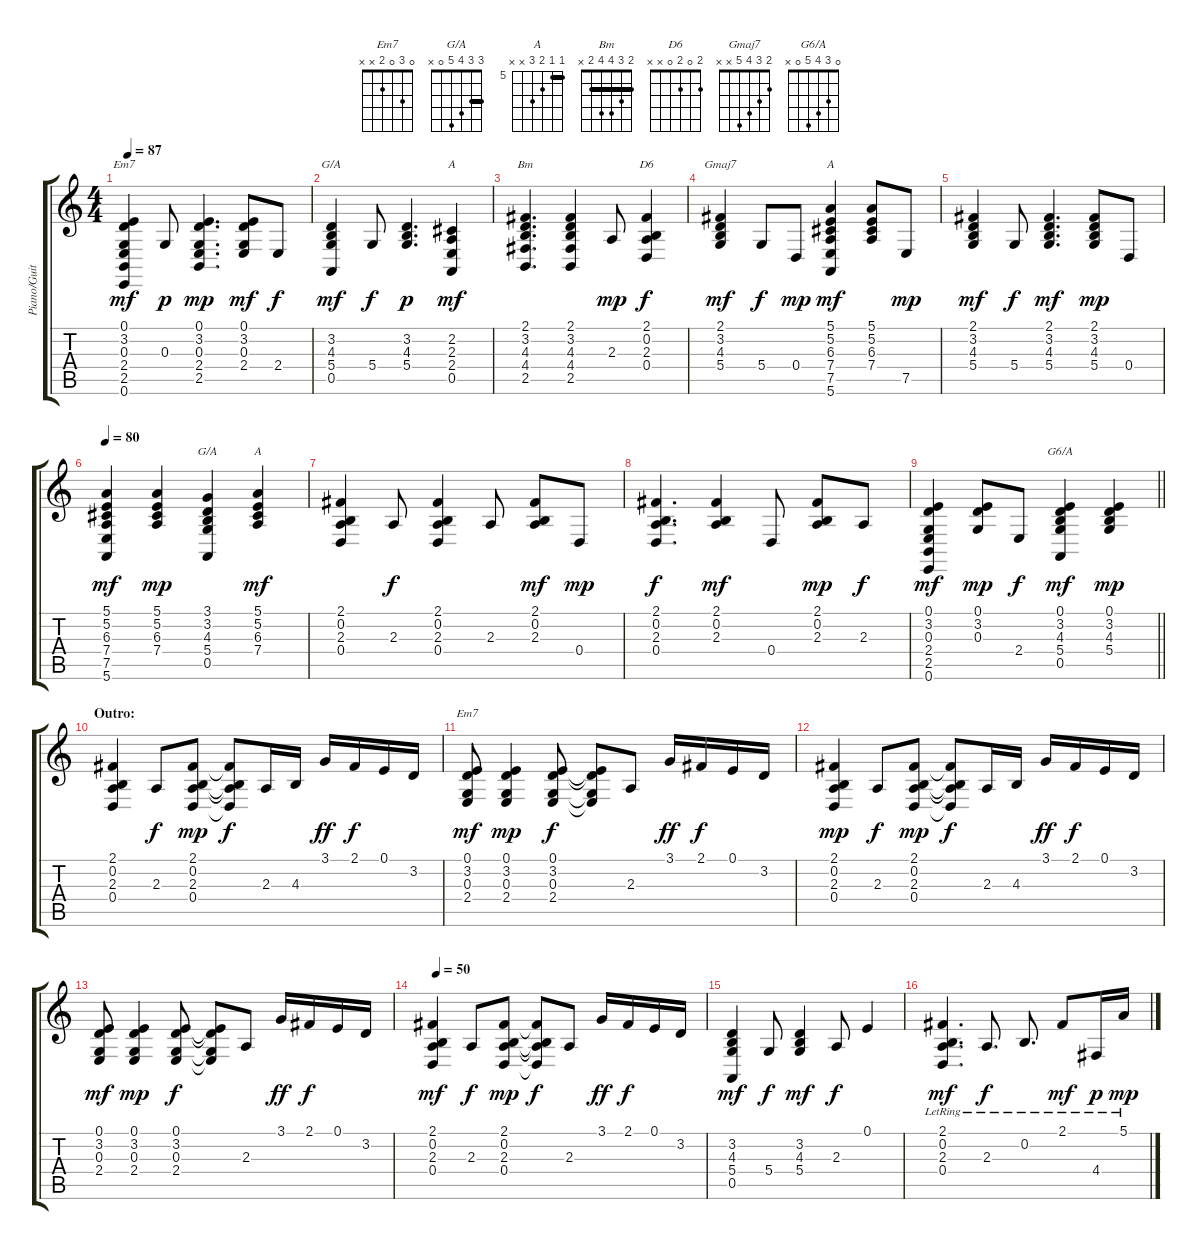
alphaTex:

\track ("Piano/Guitar Combo" "Piano/Guit") {instrument electricpiano1}
\staff {score tabs}
\tuning (E4 B3 G3 D3 A2 E2) {hide}
\chord ("Em7" 0 3 0 2 2 0)
\chord ("G/A" x 3 4 5 0 x)
\chord ("A" 0 2 2 2 0 x)
\chord ("Bm" 2 3 4 4 2 x) {barre 2}
\chord ("D6" 2 0 2 0 x x)
\chord ("Gmaj7" 2 3 4 5 x x)
\chord ("A" 5 5 6 7 7 5) {firstfret 5 barre 5}
\chord ("G/A" 3 3 4 5 0 x) {barre 3}
\chord ("A" 5 5 6 7 x x) {firstfret 5 barre 5}
\chord ("G6/A" 0 3 4 5 0 x)
\chord ("Em7" 0 3 0 2 x x)
\ts (4 4)
\tempo 87
\clef g2
\ks c
(0.1 3.2 0.3 2.4 2.5 0.6).4{ch "Em7" dy mf} 0.3.8{dy p} (0.1 3.2 0.3 2.4 2.5).4{d dy mp} (0.1 3.2 0.3 2.4).8{dy mf} 2.4.8{dy f} |
(3.2 4.3 5.4 0.5).4{ch "G/A" dy mf} 5.4.8{dy f} (3.2 4.3 5.4).4{d dy p} (2.2 2.3 2.4 0.5).4{ch "A" dy mf} |
(2.1 3.2 4.3 4.4 2.5).4{d ch "Bm"} (2.1 3.2 4.3 4.4 2.5).4 2.3.8{dy mp} (2.1 0.2 2.3 0.4).4{ch "D6" dy f} |
(2.1 3.2 4.3 5.4).4{ch "Gmaj7" dy mf} 5.4.8{dy f} 0.4.8{dy mp} (5.1 5.2 6.3 7.4 7.5 5.6).4{ch "A" dy mf} (5.1 5.2 6.3 7.4).8 7.5.8{dy mp} |
(2.1 3.2 4.3 5.4).4{dy mf} 5.4.8{dy f} (2.1 3.2 4.3 5.4).4{d dy mf} (2.1 3.2 4.3 5.4).8{dy mp} 0.4.8 |
\tempo 80
(5.1 5.2 6.3 7.4 7.5 5.6).4{dy mf} (5.1 5.2 6.3 7.4).4{dy mp} (3.1 3.2 4.3 5.4 0.5).4{ch "G/A"} (5.1 5.2 6.3 7.4).4{ch "A" dy mf} |
(2.1 0.2 2.3 0.4).4 2.3.8{dy f} (2.1 0.2 2.3 0.4).4 2.3.8 (2.1 0.2 2.3).8{dy mf} 0.4.8{dy mp} |
(2.1 0.2 2.3 0.4).4{d dy f} (2.1 0.2 2.3).4{dy mf} 0.4.8 (2.1 0.2 2.3).8{dy mp} 2.3.8{dy f} |
\barLineRight lightlight
(0.1 3.2 0.3 2.4 2.5 0.6).4{dy mf} (0.1 3.2 0.3).8{dy mp} 2.4.8{dy f} (0.1 3.2 4.3 5.4 0.5).4{ch "G6/A" dy mf} (0.1 3.2 4.3 5.4).4{dy mp} |
\section ("" "Outro:")
(2.1 0.2 2.3 0.4).4 2.3.8{dy f} (2.1 0.2 2.3 0.4).8{dy mp} (2.1{t} 0.2{t} 2.3{t} 0.4{t}).8{dy f} 2.3.16 4.3.16 3.1.16{dy ff} 2.1.16{dy f} 0.1.16 3.2.16 |
(0.1 3.2 0.3 2.4).8{ch "Em7" dy mf} (0.1 3.2 0.3 2.4).4{dy mp} (0.1 3.2 0.3 2.4).8{dy f} (0.1{t} 3.2{t} 0.3{t} 2.4{t}).8 2.3.8 3.1.16{dy ff} 2.1.16{dy f} 0.1.16 3.2.16 |
(2.1 0.2 2.3 0.4).4{dy mp} 2.3.8{dy f} (2.1 0.2 2.3 0.4).8{dy mp} (2.1{t} 0.2{t} 2.3{t} 0.4{t}).8{dy f} 2.3.16 4.3.16 3.1.16{dy ff} 2.1.16{dy f} 0.1.16 3.2.16 |
(0.1 3.2 0.3 2.4).8{dy mf} (0.1 3.2 0.3 2.4).4{dy mp} (0.1 3.2 0.3 2.4).8{dy f} (0.1{t} 3.2{t} 0.3{t} 2.4{t}).8 2.3.8 3.1.16{dy ff} 2.1.16{dy f} 0.1.16 3.2.16 |
\tempo 50
(2.1 0.2 2.3 0.4).4{dy mf} 2.3.8{dy f} (2.1 0.2 2.3 0.4).8{dy mp} (2.1{t} 0.2{t} 2.3{t} 0.4{t}).8{dy f} 2.3.8 3.1.16{dy ff} 2.1.16{dy f} 0.1.16 3.2.16 |
(3.2 4.3 5.4 0.5).4{dy mf} 5.4.8{dy f} (3.2 4.3 5.4).4{dy mf} 2.3.8{dy f} 0.1.4 |
(2.1{lr} 0.2{lr} 2.3{lr} 0.4{lr}).4{d dy mf} 2.3{lr}.8{d dy f} 0.2{lr}.8{d} 2.1{lr}.8{dy mf} 4.4{lr}.16{dy p} 5.1{lr}.16{dy mp}
